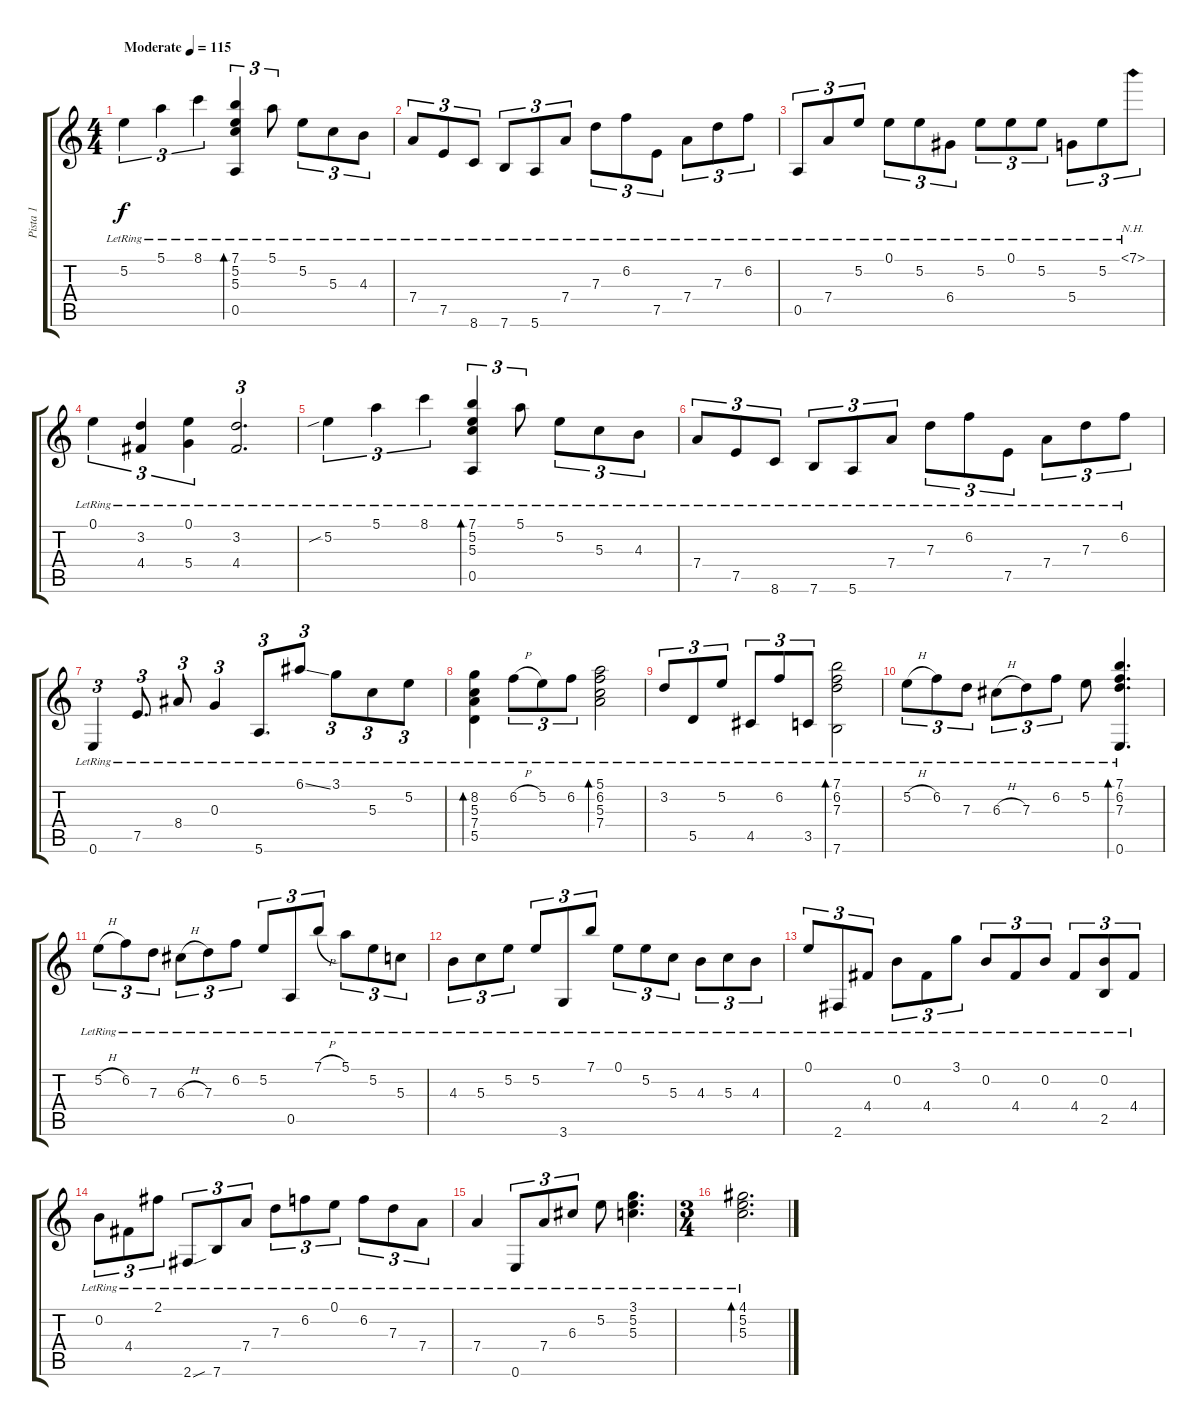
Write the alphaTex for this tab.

\track ("Pista 1" "Pista 1") {instrument acousticguitarnylon}
\staff {score tabs}
\tuning (E4 B3 G3 D3 A2 E2) {hide}
\ts (4 4)
\tempo (115 "Moderate")
\clef g2
\ks c
5.2{lr}.4{tu (3 2) dy f instrument acousticguitarnylon} 5.1{lr}.4{tu (3 2)} 8.1{lr}.4{tu (3 2)} (7.1{lr} 5.2{lr} 5.3{lr} 0.5{lr}).4{tu (3 2) bd 480} 5.1{lr}.8{tu (3 2)} 5.2{lr}.8{tu (3 2)} 5.3{lr}.8{tu (3 2)} 4.3{lr}.8{tu (3 2)} |
7.4{lr}.8{tu (3 2)} 7.5{lr}.8{tu (3 2)} 8.6{lr}.8{tu (3 2)} 7.6{lr}.8{tu (3 2)} 5.6{lr}.8{tu (3 2)} 7.4{lr}.8{tu (3 2)} 7.3{lr}.8{tu (3 2)} 6.2{lr}.8{tu (3 2)} 7.5{lr}.8{tu (3 2)} 7.4{lr}.8{tu (3 2)} 7.3{lr}.8{tu (3 2)} 6.2{lr}.8{tu (3 2)} |
0.5{lr}.8{tu (3 2)} 7.4{lr}.8{tu (3 2)} 5.2{lr}.8{tu (3 2)} 0.1{lr}.8{tu (3 2)} 5.2{lr}.8{tu (3 2)} 6.4{lr}.8{tu (3 2)} 5.2{lr}.8{tu (3 2)} 0.1{lr}.8{tu (3 2)} 5.2{lr}.8{tu (3 2)} 5.4{lr}.8{tu (3 2)} 5.2{lr}.8{tu (3 2)} 7.1{nh lr}.8{tu (3 2)} |
0.1{lr}.4{tu (3 2)} (3.2{lr} 4.4{lr}).4{tu (3 2)} (0.1{lr} 5.4{lr}).4{tu (3 2)} (3.2{lr} 4.4{lr}).2{d tu (3 2)} |
5.2{sib lr}.4{tu (3 2)} 5.1{lr}.4{tu (3 2)} 8.1{lr}.4{tu (3 2)} (7.1{lr} 5.2{lr} 5.3{lr} 0.5{lr}).4{tu (3 2) bd 480} 5.1{lr}.8{tu (3 2)} 5.2{lr}.8{tu (3 2)} 5.3{lr}.8{tu (3 2)} 4.3{lr}.8{tu (3 2)} |
7.4{lr}.8{tu (3 2)} 7.5{lr}.8{tu (3 2)} 8.6{lr}.8{tu (3 2)} 7.6{lr}.8{tu (3 2)} 5.6{lr}.8{tu (3 2)} 7.4{lr}.8{tu (3 2)} 7.3{lr}.8{tu (3 2)} 6.2{lr}.8{tu (3 2)} 7.5{lr}.8{tu (3 2)} 7.4{lr}.8{tu (3 2)} 7.3{lr}.8{tu (3 2)} 6.2{lr}.8{tu (3 2)} |
0.6{lr}.4{tu (3 2)} 7.5{lr}.8{d tu (3 2)} 8.4{lr}.8{tu (3 2)} 0.3{lr}.4{tu (3 2)} 5.6{lr}.8{d tu (3 2)} 6.1{ss lr}.8{tu (3 2)} 3.1{lr}.8{tu (3 2)} 5.3{lr}.8{tu (3 2)} 5.2{lr}.8{tu (3 2)} |
(8.2{lr} 5.3{lr} 7.4{lr} 5.5{lr}).4{bd 480} 6.2{h lr}.8{tu (3 2)} 5.2{lr}.8{tu (3 2)} 6.2{lr}.8{tu (3 2)} (5.1{lr} 6.2{lr} 5.3{lr} 7.4{lr}).2{bd 240} |
3.2{lr}.8{tu (3 2)} 5.5{lr}.8{tu (3 2)} 5.2{lr}.8{tu (3 2)} 4.5{lr}.8{tu (3 2)} 6.2{lr}.8{tu (3 2)} 3.5{lr}.8{tu (3 2)} (7.1{lr} 6.2{lr} 7.3{lr} 7.6{lr}).2{bd 480} |
5.2{h lr}.8{tu (3 2)} 6.2{lr}.8{tu (3 2)} 7.3{lr}.8{tu (3 2)} 6.3{h lr}.8{tu (3 2)} 7.3{lr}.8{tu (3 2)} 6.2{lr}.8{tu (3 2)} 5.2{lr}.8 (7.1{lr} 6.2{lr} 7.3{lr} 0.6{lr}).4{d bd 480} |
5.2{h lr}.8{tu (3 2)} 6.2{lr}.8{tu (3 2)} 7.3{lr}.8{tu (3 2)} 6.3{h lr}.8{tu (3 2)} 7.3{lr}.8{tu (3 2)} 6.2{lr}.8{tu (3 2)} 5.2{lr}.8{tu (3 2)} 0.5{lr}.8{tu (3 2)} 7.1{h lr}.8{tu (3 2)} 5.1{lr}.8{tu (3 2)} 5.2{lr}.8{tu (3 2)} 5.3{lr}.8{tu (3 2)} |
4.3{lr}.8{tu (3 2)} 5.3{lr}.8{tu (3 2)} 5.2{lr}.8{tu (3 2)} 5.2{lr}.8{tu (3 2)} 3.6{lr}.8{tu (3 2)} 7.1{lr}.8{tu (3 2)} 0.1{lr}.8{tu (3 2)} 5.2{lr}.8{tu (3 2)} 5.3{lr}.8{tu (3 2)} 4.3{lr}.8{tu (3 2)} 5.3{lr}.8{tu (3 2)} 4.3{lr}.8{tu (3 2)} |
0.1{lr}.8{tu (3 2)} 2.6{lr}.8{tu (3 2)} 4.4{lr}.8{tu (3 2)} 0.2{lr}.8{tu (3 2)} 4.4{lr}.8{tu (3 2)} 3.1{lr}.8{tu (3 2)} 0.2{lr}.8{tu (3 2)} 4.4{lr}.8{tu (3 2)} 0.2{lr}.8{tu (3 2)} 4.4{lr}.8{tu (3 2)} (0.2{lr} 2.5{lr}).8{tu (3 2)} 4.4{lr}.8{tu (3 2)} |
0.2{lr}.8{tu (3 2)} 4.4{lr}.8{tu (3 2)} 2.1{lr}.8{tu (3 2)} 2.6{sou lr}.8{tu (3 2)} 7.6{lr}.8{tu (3 2)} 7.4{lr}.8{tu (3 2)} 7.3{lr}.8{tu (3 2)} 6.2{lr}.8{tu (3 2)} 0.1{lr}.8{tu (3 2)} 6.2{lr}.8{tu (3 2)} 7.3{lr}.8{tu (3 2)} 7.4{lr}.8{tu (3 2)} |
7.4{lr}.4 0.6{lr}.8{tu (3 2)} 7.4{lr}.8{tu (3 2)} 6.3{lr}.8{tu (3 2)} 5.2{lr}.8 (3.1{lr} 5.2{lr} 5.3{lr}).4{d} |
\ts (3 4)
(4.1{lr} 5.2{lr} 5.3{lr}).2{d bd 240}
